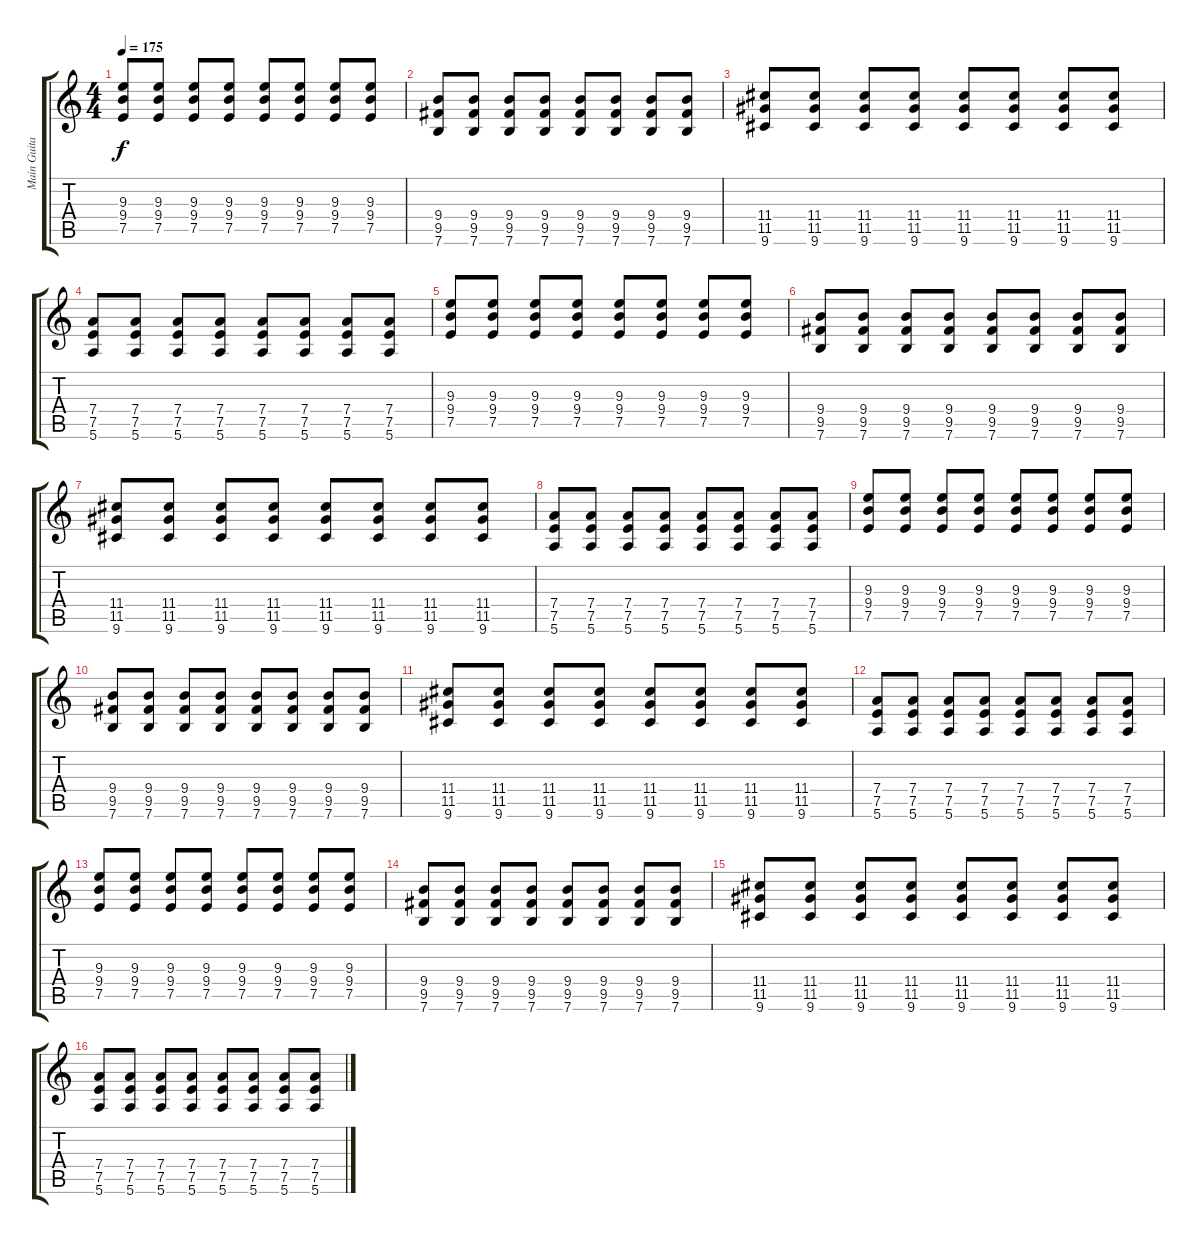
\track ("Main Guitar" "Main Guita") {instrument overdrivenguitar}
\staff {score tabs}
\tuning (E4 B3 G3 D3 A2 E2) {hide}
\ts (4 4)
\tempo 175
\clef g2
\ks c
(9.3 9.4 7.5).8{dy f} (9.3 9.4 7.5).8 (9.3 9.4 7.5).8 (9.3 9.4 7.5).8 (9.3 9.4 7.5).8 (9.3 9.4 7.5).8 (9.3 9.4 7.5).8 (9.3 9.4 7.5).8 |
(9.4 9.5 7.6).8 (9.4 9.5 7.6).8 (9.4 9.5 7.6).8 (9.4 9.5 7.6).8 (9.4 9.5 7.6).8 (9.4 9.5 7.6).8 (9.4 9.5 7.6).8 (9.4 9.5 7.6).8 |
(11.4 11.5 9.6).8 (11.4 11.5 9.6).8 (11.4 11.5 9.6).8 (11.4 11.5 9.6).8 (11.4 11.5 9.6).8 (11.4 11.5 9.6).8 (11.4 11.5 9.6).8 (11.4 11.5 9.6).8 |
(7.4 7.5 5.6).8 (7.4 7.5 5.6).8 (7.4 7.5 5.6).8 (7.4 7.5 5.6).8 (7.4 7.5 5.6).8 (7.4 7.5 5.6).8 (7.4 7.5 5.6).8 (7.4 7.5 5.6).8 |
(9.3 9.4 7.5).8 (9.3 9.4 7.5).8 (9.3 9.4 7.5).8 (9.3 9.4 7.5).8 (9.3 9.4 7.5).8 (9.3 9.4 7.5).8 (9.3 9.4 7.5).8 (9.3 9.4 7.5).8 |
(9.4 9.5 7.6).8 (9.4 9.5 7.6).8 (9.4 9.5 7.6).8 (9.4 9.5 7.6).8 (9.4 9.5 7.6).8 (9.4 9.5 7.6).8 (9.4 9.5 7.6).8 (9.4 9.5 7.6).8 |
(11.4 11.5 9.6).8 (11.4 11.5 9.6).8 (11.4 11.5 9.6).8 (11.4 11.5 9.6).8 (11.4 11.5 9.6).8 (11.4 11.5 9.6).8 (11.4 11.5 9.6).8 (11.4 11.5 9.6).8 |
(7.4 7.5 5.6).8 (7.4 7.5 5.6).8 (7.4 7.5 5.6).8 (7.4 7.5 5.6).8 (7.4 7.5 5.6).8 (7.4 7.5 5.6).8 (7.4 7.5 5.6).8 (7.4 7.5 5.6).8 |
(9.3 9.4 7.5).8 (9.3 9.4 7.5).8 (9.3 9.4 7.5).8 (9.3 9.4 7.5).8 (9.3 9.4 7.5).8 (9.3 9.4 7.5).8 (9.3 9.4 7.5).8 (9.3 9.4 7.5).8 |
(9.4 9.5 7.6).8 (9.4 9.5 7.6).8 (9.4 9.5 7.6).8 (9.4 9.5 7.6).8 (9.4 9.5 7.6).8 (9.4 9.5 7.6).8 (9.4 9.5 7.6).8 (9.4 9.5 7.6).8 |
(11.4 11.5 9.6).8 (11.4 11.5 9.6).8 (11.4 11.5 9.6).8 (11.4 11.5 9.6).8 (11.4 11.5 9.6).8 (11.4 11.5 9.6).8 (11.4 11.5 9.6).8 (11.4 11.5 9.6).8 |
(7.4 7.5 5.6).8 (7.4 7.5 5.6).8 (7.4 7.5 5.6).8 (7.4 7.5 5.6).8 (7.4 7.5 5.6).8 (7.4 7.5 5.6).8 (7.4 7.5 5.6).8 (7.4 7.5 5.6).8 |
(9.3 9.4 7.5).8 (9.3 9.4 7.5).8 (9.3 9.4 7.5).8 (9.3 9.4 7.5).8 (9.3 9.4 7.5).8 (9.3 9.4 7.5).8 (9.3 9.4 7.5).8 (9.3 9.4 7.5).8 |
(9.4 9.5 7.6).8 (9.4 9.5 7.6).8 (9.4 9.5 7.6).8 (9.4 9.5 7.6).8 (9.4 9.5 7.6).8 (9.4 9.5 7.6).8 (9.4 9.5 7.6).8 (9.4 9.5 7.6).8 |
(11.4 11.5 9.6).8 (11.4 11.5 9.6).8 (11.4 11.5 9.6).8 (11.4 11.5 9.6).8 (11.4 11.5 9.6).8 (11.4 11.5 9.6).8 (11.4 11.5 9.6).8 (11.4 11.5 9.6).8 |
(7.4 7.5 5.6).8 (7.4 7.5 5.6).8 (7.4 7.5 5.6).8 (7.4 7.5 5.6).8 (7.4 7.5 5.6).8 (7.4 7.5 5.6).8 (7.4 7.5 5.6).8 (7.4 7.5 5.6).8
